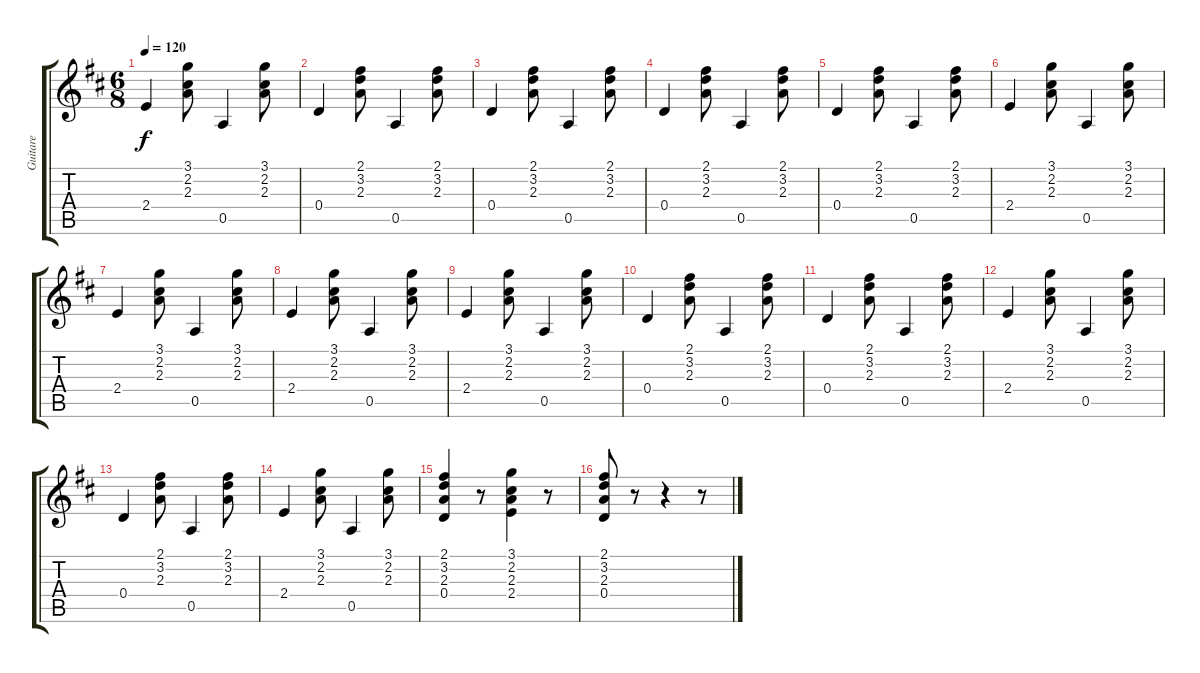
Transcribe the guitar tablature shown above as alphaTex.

\track ("Guitare" "Guitare") {instrument acousticguitarnylon}
\staff {score tabs}
\tuning (E4 B3 G3 D3 A2 E2) {hide}
\ts (6 8)
\tempo 120
\clef g2
\ks d
2.4.4{dy f} (3.1 2.2 2.3).8 0.5.4 (3.1 2.2 2.3).8 |
0.4.4 (2.1 3.2 2.3).8 0.5.4 (2.1 3.2 2.3).8 |
0.4.4 (2.1 3.2 2.3).8 0.5.4 (2.1 3.2 2.3).8 |
0.4.4 (2.1 3.2 2.3).8 0.5.4 (2.1 3.2 2.3).8 |
0.4.4 (2.1 3.2 2.3).8 0.5.4 (2.1 3.2 2.3).8 |
2.4.4 (3.1 2.2 2.3).8 0.5.4 (3.1 2.2 2.3).8 |
2.4.4 (3.1 2.2 2.3).8 0.5.4 (3.1 2.2 2.3).8 |
2.4.4 (3.1 2.2 2.3).8 0.5.4 (3.1 2.2 2.3).8 |
2.4.4 (3.1 2.2 2.3).8 0.5.4 (3.1 2.2 2.3).8 |
0.4.4 (2.1 3.2 2.3).8 0.5.4 (2.1 3.2 2.3).8 |
0.4.4 (2.1 3.2 2.3).8 0.5.4 (2.1 3.2 2.3).8 |
2.4.4 (3.1 2.2 2.3).8 0.5.4 (3.1 2.2 2.3).8 |
0.4.4 (2.1 3.2 2.3).8 0.5.4 (2.1 3.2 2.3).8 |
2.4.4 (3.1 2.2 2.3).8 0.5.4 (3.1 2.2 2.3).8 |
(2.1 3.2 2.3 0.4).4 r.8 (3.1 2.2 2.3 2.4).4 r.8 |
(2.1 3.2 2.3 0.4).8 r.8 r.4 r.8
